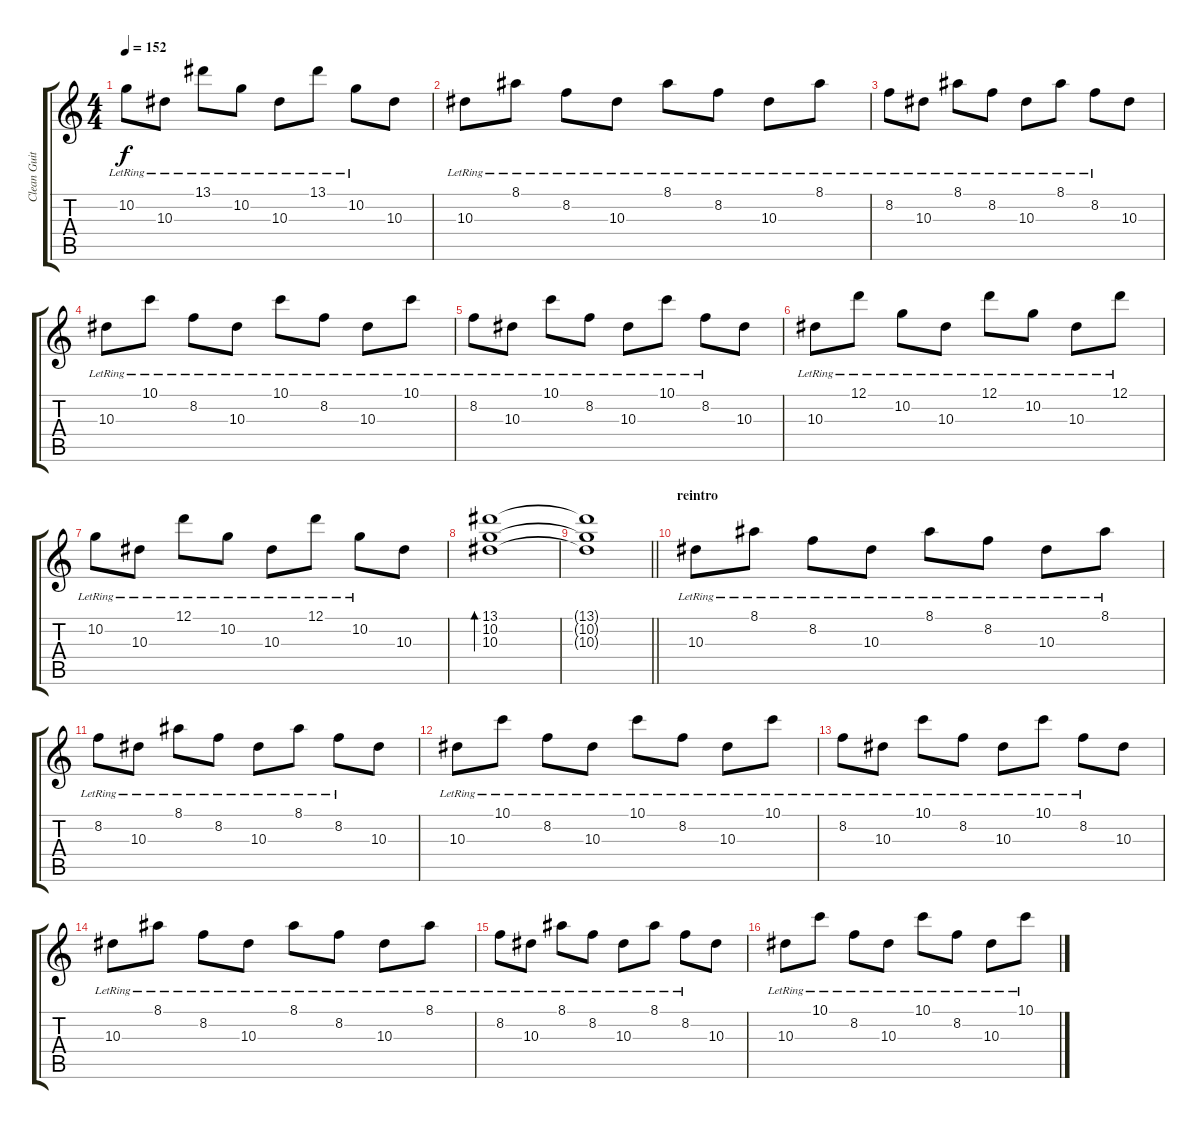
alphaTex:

\track ("Clean Guitar 1" "Clean Guit") {instrument electricguitarclean}
\staff {score tabs}
\tuning (D4 A3 F3 C3 G2 C2) {hide}
\ts (4 4)
\tempo 152
\clef g2
\ks c
10.2{lr}.8{dy f} 10.3{lr}.8 13.1{lr}.8 10.2{lr}.8 10.3{lr}.8 13.1{lr}.8 10.2{lr}.8 10.3.8 |
10.3{lr}.8 8.1{lr}.8 8.2{lr}.8 10.3{lr}.8 8.1{lr}.8 8.2{lr}.8 10.3{lr}.8 8.1{lr}.8 |
8.2{lr}.8 10.3{lr}.8 8.1{lr}.8 8.2{lr}.8 10.3{lr}.8 8.1{lr}.8 8.2{lr}.8 10.3.8 |
10.3{lr}.8 10.1{lr}.8 8.2{lr}.8 10.3{lr}.8 10.1{lr}.8 8.2{lr}.8 10.3{lr}.8 10.1{lr}.8 |
8.2{lr}.8 10.3{lr}.8 10.1{lr}.8 8.2{lr}.8 10.3{lr}.8 10.1{lr}.8 8.2{lr}.8 10.3.8 |
10.3{lr}.8 12.1{lr}.8 10.2{lr}.8 10.3{lr}.8 12.1{lr}.8 10.2{lr}.8 10.3{lr}.8 12.1{lr}.8 |
10.2{lr}.8 10.3{lr}.8 12.1{lr}.8 10.2{lr}.8 10.3{lr}.8 12.1{lr}.8 10.2{lr}.8 10.3.8 |
(13.1 10.2 10.3).1{bd 240} |
\barLineRight lightlight
(13.1{t} 10.2{t} 10.3{t}).1 |
\section ("" "reintro")
10.3{lr}.8 8.1{lr}.8 8.2{lr}.8 10.3{lr}.8 8.1{lr}.8 8.2{lr}.8 10.3{lr}.8 8.1{lr}.8 |
8.2{lr}.8 10.3{lr}.8 8.1{lr}.8 8.2{lr}.8 10.3{lr}.8 8.1{lr}.8 8.2{lr}.8 10.3.8 |
10.3{lr}.8 10.1{lr}.8 8.2{lr}.8 10.3{lr}.8 10.1{lr}.8 8.2{lr}.8 10.3{lr}.8 10.1{lr}.8 |
8.2{lr}.8 10.3{lr}.8 10.1{lr}.8 8.2{lr}.8 10.3{lr}.8 10.1{lr}.8 8.2{lr}.8 10.3.8 |
10.3{lr}.8 8.1{lr}.8 8.2{lr}.8 10.3{lr}.8 8.1{lr}.8 8.2{lr}.8 10.3{lr}.8 8.1{lr}.8 |
8.2{lr}.8 10.3{lr}.8 8.1{lr}.8 8.2{lr}.8 10.3{lr}.8 8.1{lr}.8 8.2{lr}.8 10.3.8 |
10.3{lr}.8 10.1{lr}.8 8.2{lr}.8 10.3{lr}.8 10.1{lr}.8 8.2{lr}.8 10.3{lr}.8 10.1{lr}.8
